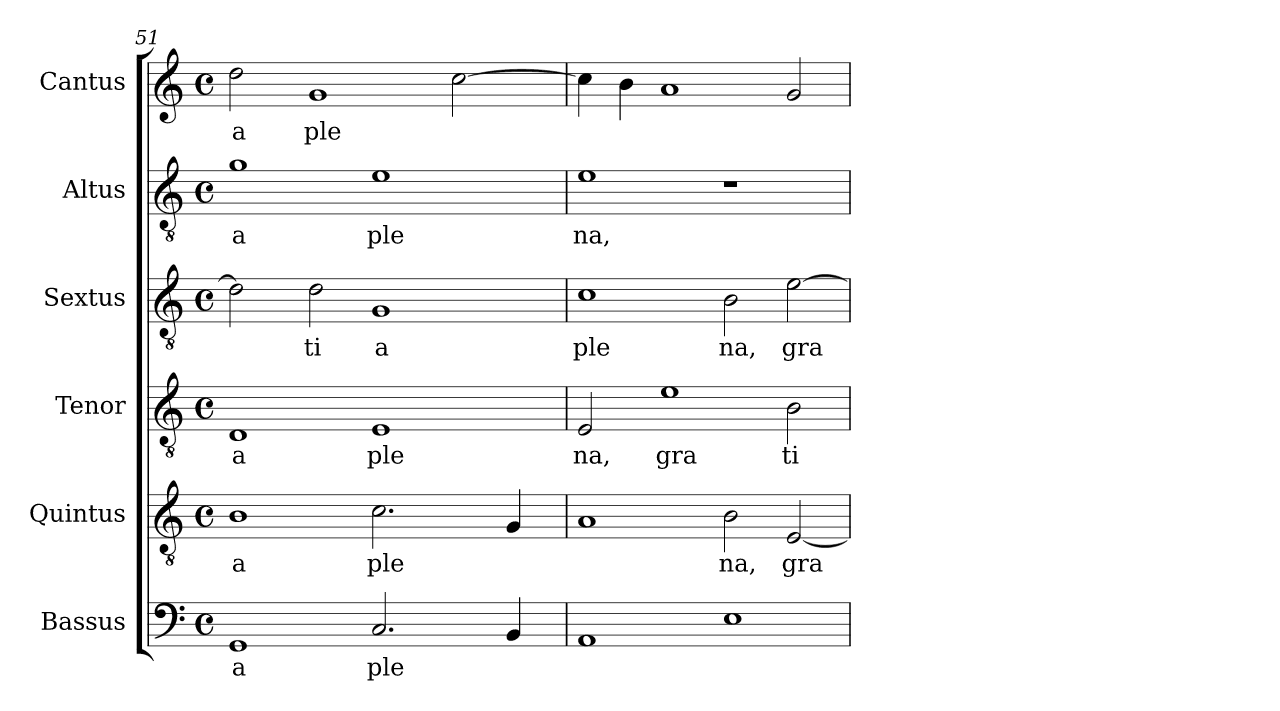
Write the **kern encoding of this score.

**kern	**text	**kern	**text	**kern	**text	**kern	**text	**kern	**text	**kern	**text
*part6	*part6	*part5	*part5	*part4	*part4	*part3	*part3	*part2	*part2	*part1	*part1
*staff6	*staff6	*staff5	*staff5	*staff4	*staff4	*staff3	*staff3	*staff2	*staff2	*staff1	*staff1
*I"Bassus	*	*I"Quintus	*	*I"Tenor	*	*I"Sextus	*	*I"Altus	*	*I"Cantus	*
!!LO:PB:g=z
*clefF4	*	*clefGv2	*	*clefGv2	*	*clefGv2	*	*clefGv2	*	*clefG2	*
*	*	*	*	*k[]	*	*	*	*	*	*	*
*	*	*	*	*C:	*	*	*	*	*	*	*
*M4/4	*	*M4/4	*	*M4/4	*	*M4/4	*	*M4/4	*	*M4/4	*
*met(c)	*	*met(c)	*	*met(c)	*	*met(c)	*	*met(c)	*	*met(c)	*
=51	=51	=51	=51	=51	=51	=51	=51	=51	=51	=51	=51
!	!LO:LY:b:cj	!	!LO:LY:b:cj	!	!LO:LY:b:cj	!	!	!	!LO:LY:b:cj	!	!LO:LY:b:cj
*	*	*	*	*	*	*^	*	*	*	*	*
1GG	a	1B	a	1D	a	2d\]	16..ryy	.	1g	-a	2dd\	a
.	.	.	.	.	.	.	1ryy	.	.	.	.	.
!	!	!	!	!	!	!	!	!LO:LY:b:cj	!	!	!	!LO:LY:b:cj
.	.	.	.	.	.	2d\	.	ti	.	.	1g	ple
!	!LO:LY:b	!	!LO:LY:b	!	!LO:LY:b:cj	!	!	!LO:LY:b:cj	!	!LO:LY:b:cj	!	!
2.C/	ple	2.c\	ple	1E	ple	1G	.	a	1e	ple	.	.
.	.	.	.	.	.	.	2ryy	.	.	.	.	.
.	.	.	.	.	.	.	.	.	.	.	[>2cc\	.
.	.	.	.	.	.	.	4ryy	.	.	.	.	.
4BB/	.	4G/	.	.	.	.	.	.	.	.	.	.
.	.	.	.	.	.	.	8ryy	.	.	.	.	.
.	.	.	.	.	.	.	64ryy	.	.	.	.	.
=52	=52	=52	=52	=52	=52	=52	=52	=52	=52	=52	=52	=52
!	!	!	!	!	!LO:LY:b:cj	!	!	!LO:LY:b:cj	!	!LO:LY:b:cj	!	!
*	*	*	*	*	*	*v	*v	*	*	*	*	*
1AA	.	1A	.	2E/	na,	1c	ple	1e	na,	4cc\]	.
.	.	.	.	.	.	.	.	.	.	4b\	.
!	!	!	!	!	!LO:LY:b:cj	!	!	!	!	!	!
.	.	.	.	1e	gra	.	.	.	.	1a	.
!	!	!	!LO:LY:b:cj	!	!	!	!LO:LY:b:cj	!	!	!	!
1E	.	2B\	na,	.	.	2B\	na,	1r	.	.	.
!	!	!	!LO:LY:b	!	!LO:LY:b:cj	!	!LO:LY:b	!	!	!	!
.	.	[<2E/	gra	2B\	ti	[>2e\	gra	.	.	2g/	.
=	=	=	=	=	=	=	=	=	=	=	=
*-	*-	*-	*-	*-	*-	*-	*-	*-	*-	*-	*-
